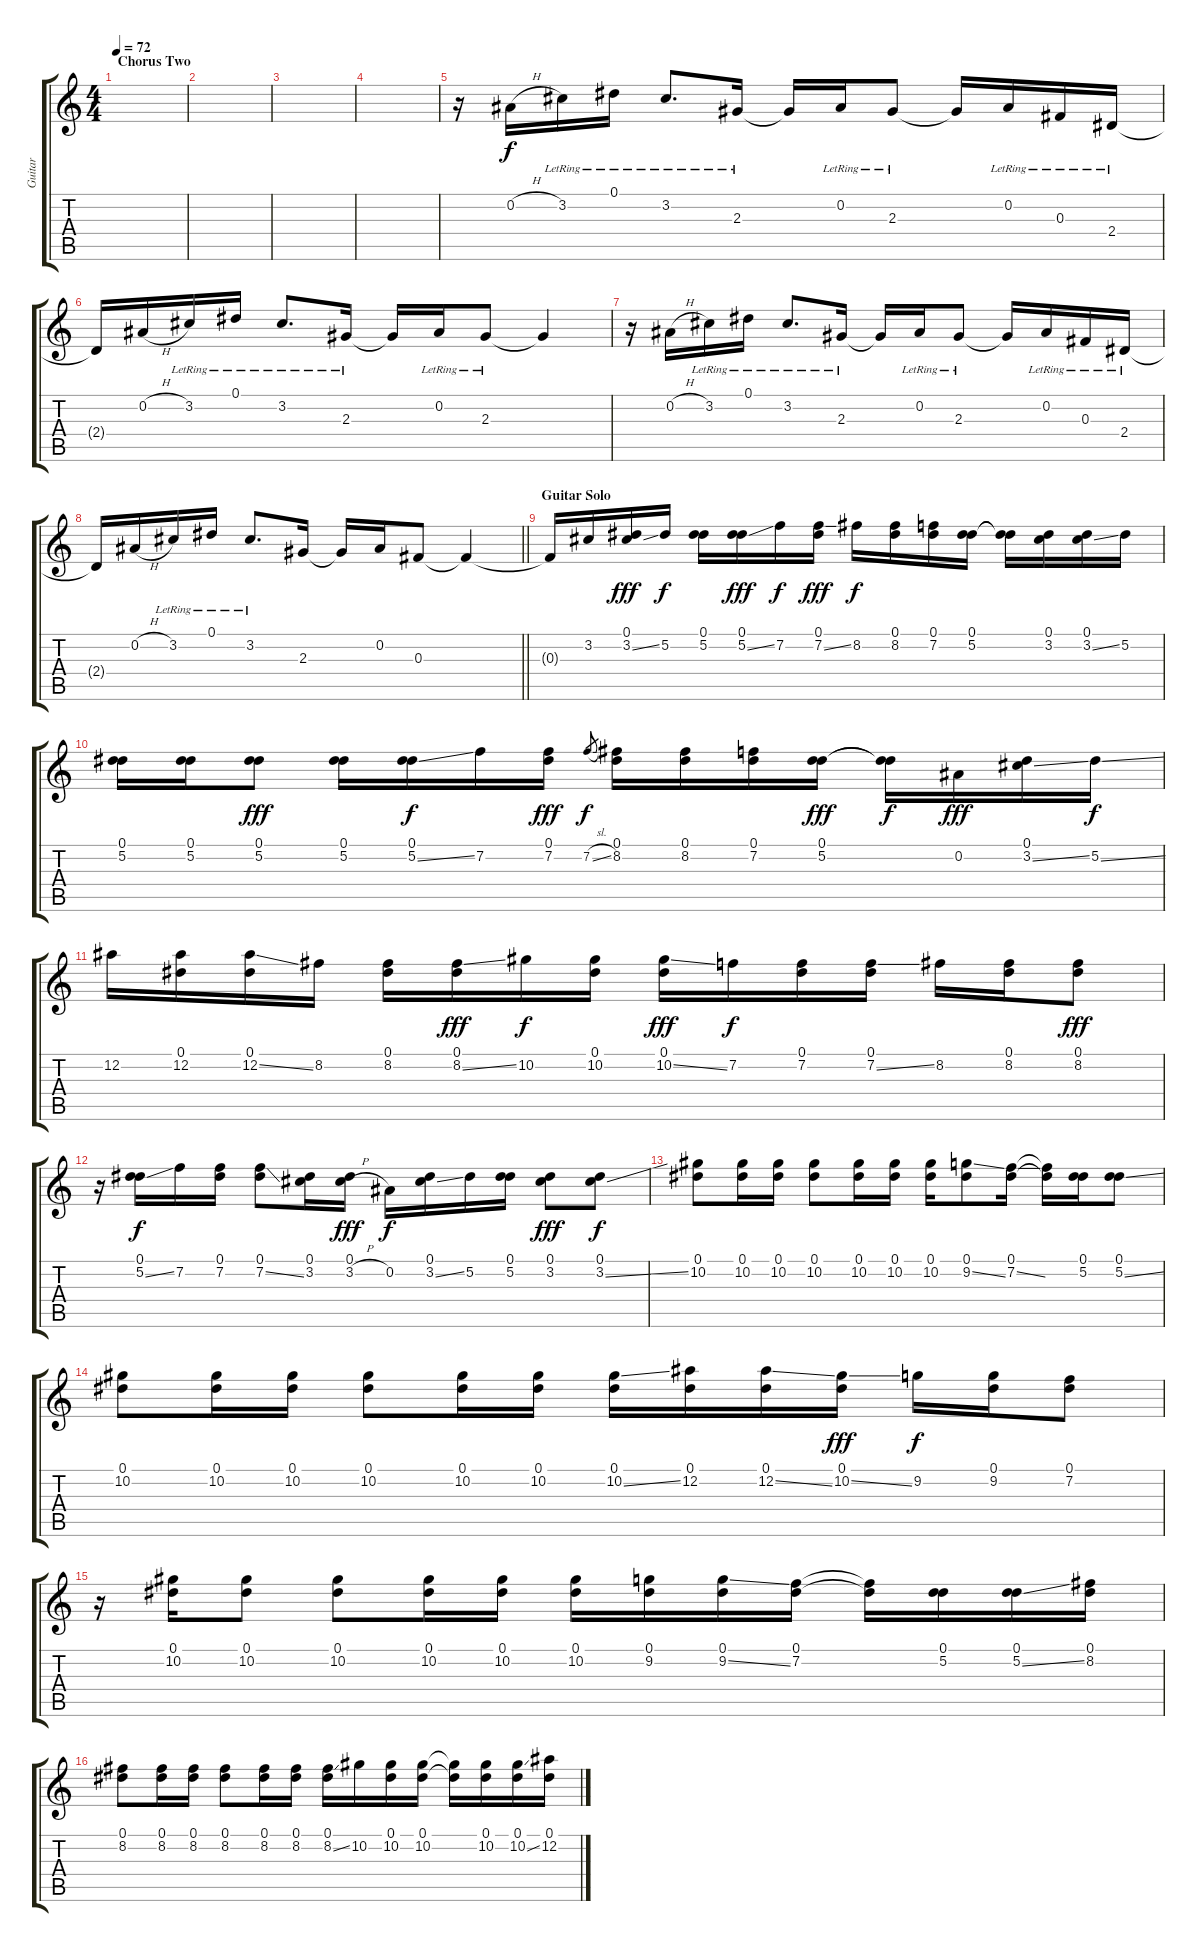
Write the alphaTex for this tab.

\track ("Guitar" "Guitar") {instrument acousticguitarsteel}
\staff {score tabs}
\tuning (Eb4 Bb3 Gb3 Db3 Ab2 Eb2) {hide}
\ts (4 4)
\section ("" "Chorus Two")
\tempo 72
\clef g2
\ks c
|
|
|
|
r.16 0.2{h}.16 3.2{lr}.16 0.1{lr}.16 3.2{lr}.8{d} 2.3{lr}.16 2.3{t}.16 0.2{lr}.16 2.3{lr}.8 2.3{t}.16 0.2{lr}.16 0.3{lr}.16 2.4{lr}.16 |
2.4{t}.16 0.2{h}.16 3.2{lr}.16 0.1{lr}.16 3.2{lr}.8{d} 2.3{lr}.16 2.3{t}.16 0.2{lr}.16 2.3{lr}.8 2.3{t}.4 |
r.16 0.2{h}.16 3.2{lr}.16 0.1{lr}.16 3.2{lr}.8{d} 2.3{lr}.16 2.3{t}.16 0.2{lr}.16 2.3{lr}.8 2.3{t}.16 0.2{lr}.16 0.3{lr}.16 2.4{lr}.16 |
\barLineRight lightlight
2.4{t}.16 0.2{h}.16 3.2{lr}.16 0.1{lr}.16 3.2{lr}.8{d} 2.3.16 2.3{t}.16 0.2.16 0.3.8 0.3{t}.4 |
\section ("" "Guitar Solo")
0.3{t}.16 3.2.16 (0.1 3.2{ss}).16{dy fff} 5.2.16{dy f} (0.1 5.2).16 (0.1 5.2{ss}).16{dy fff} 7.2.16{dy f} (0.1 7.2{ss}).16{dy fff} 8.2.16{dy f} (0.1 8.2).16 (0.1 7.2).16 (0.1 5.2).16 (0.1{t} 5.2{t}).16 (0.1 3.2).16 (0.1 3.2{ss}).16 5.2.16 |
(0.1 5.2).16 (0.1 5.2).16 (0.1 5.2).8{dy fff} (0.1 5.2).16 (0.1 5.2{ss}).16{dy f} 7.2.16 (0.1 7.2).16{dy fff} 7.2{sl}.8{gr dy f} (0.1 8.2).16 (0.1 8.2).16 (0.1 7.2).16 (0.1 5.2).16{dy fff} (0.1{t} 5.2{t}).16{dy f} 0.2.16{dy fff} (0.1 3.2{ss}).16 5.2{ss}.16{dy f} |
12.2.16 (0.1 12.2).16 (0.1 12.2{ss}).16 8.2.16 (0.1 8.2).16 (0.1 8.2{ss}).16{dy fff} 10.2.16{dy f} (0.1 10.2).16 (0.1 10.2{ss}).16{dy fff} 7.2.16{dy f} (0.1 7.2).16 (0.1 7.2{ss}).16 8.2.16 (0.1 8.2).16 (0.1 8.2).8{dy fff} |
r.16 (0.1 5.2{ss}).16{dy f} 7.2.16 (0.1 7.2).16 (0.1 7.2{ss}).8 (0.1 3.2).16 (0.1 3.2{h}).16{dy fff} 0.2.16{dy f} (0.1 3.2{ss}).16 5.2.16 (0.1 5.2).16 (0.1 3.2).8{dy fff} (0.1 3.2{ss}).8{dy f} |
(0.1 10.2).8 (0.1 10.2).16 (0.1 10.2).16 (0.1 10.2).8 (0.1 10.2).16 (0.1 10.2).16 (0.1 10.2).16 (0.1 9.2{ss}).8 (0.1 7.2{ss}).16 (0.1{t} 7.2{t}).16 (0.1 5.2).16 (0.1 5.2{ss}).8 |
(0.1 10.2).8 (0.1 10.2).16 (0.1 10.2).16 (0.1 10.2).8 (0.1 10.2).16 (0.1 10.2).16 (0.1 10.2{ss}).16 (0.1 12.2).16 (0.1 12.2{ss}).16 (0.1 10.2{ss}).16{dy fff} 9.2.16{dy f} (0.1 9.2).16 (0.1 7.2).8 |
r.16 (0.1 10.2).16 (0.1 10.2).8 (0.1 10.2).8 (0.1 10.2).16 (0.1 10.2).16 (0.1 10.2).16 (0.1 9.2).16 (0.1 9.2{ss}).16 (0.1 7.2).16 (0.1{t} 7.2{t}).16 (0.1 5.2).16 (0.1 5.2{ss}).16 (0.1 8.2).16 |
(0.1 8.2).8 (0.1 8.2).16 (0.1 8.2).16 (0.1 8.2).8 (0.1 8.2).16 (0.1 8.2).16 (0.1 8.2{ss}).16 10.2.16 (0.1 10.2).16 (0.1 10.2).16 (0.1{t} 10.2{t}).16 (0.1 10.2).16 (0.1 10.2{ss}).16 (0.1 12.2).16
